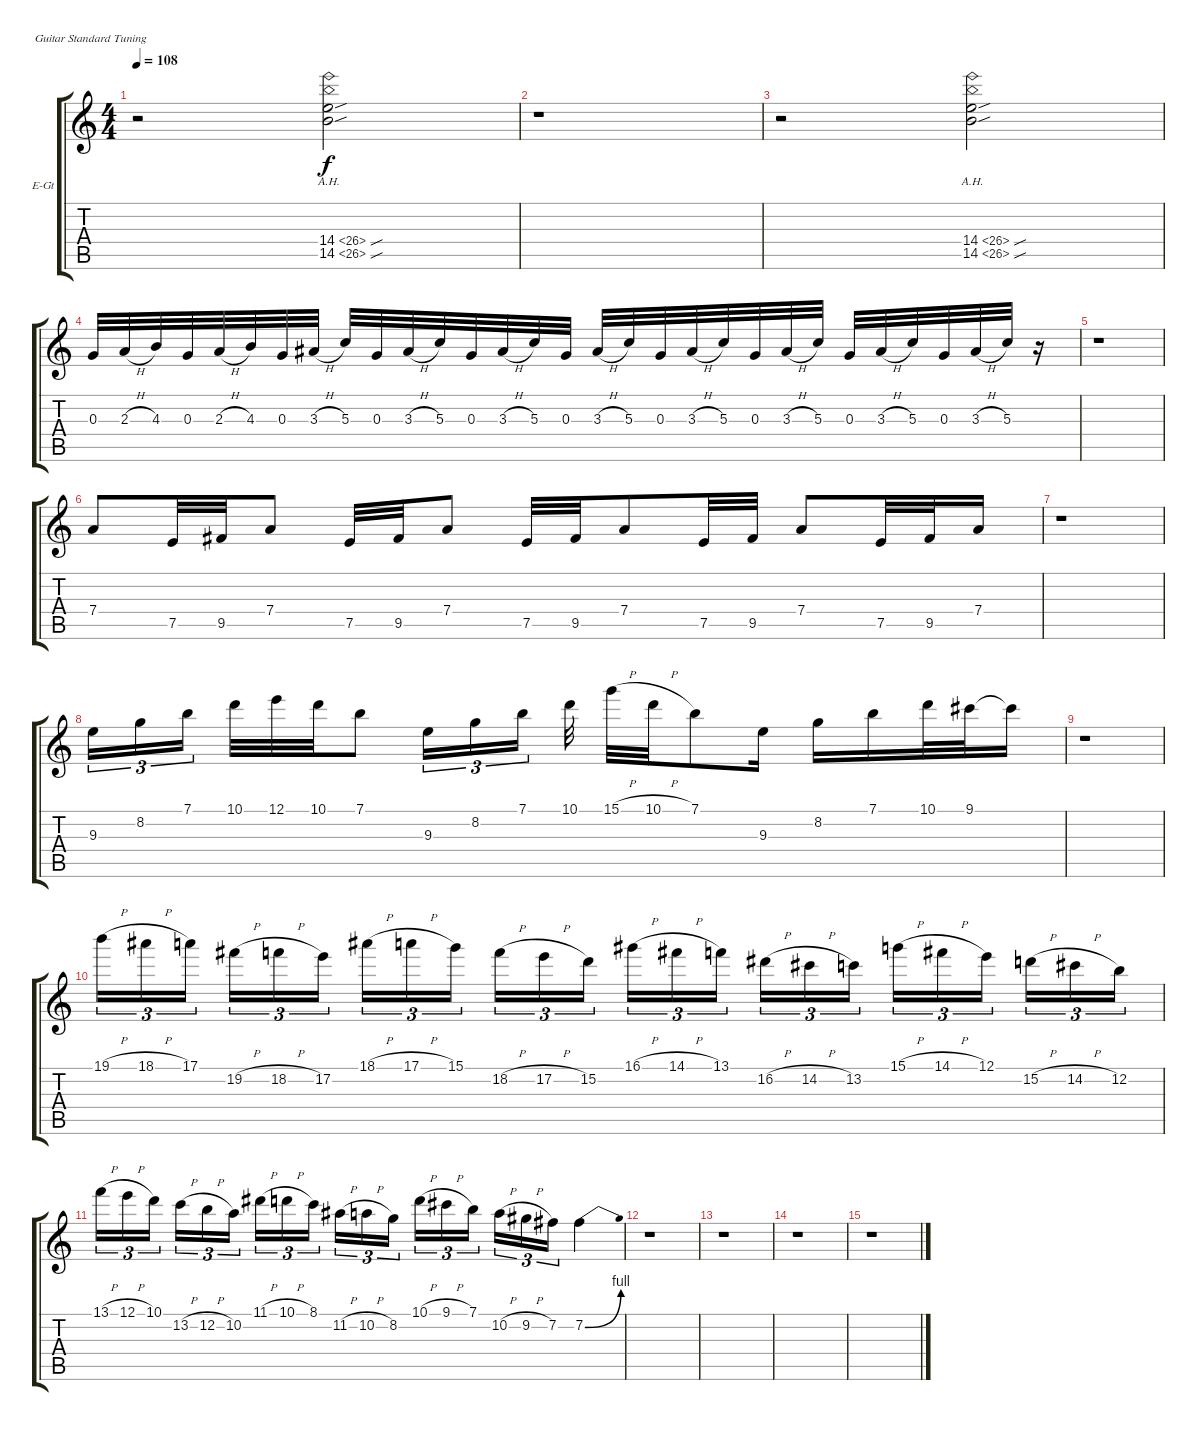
\bracketExtendMode groupsimilarinstruments
\firstSystemTrackNameOrientation horizontal
\otherSystemsTrackNameOrientation horizontal
\track ("J5 Lead" "E-Gt") {instrument overdrivenguitar}
\staff {score tabs}
\tuning (E4 B3 G3 D3 A2 E2)
\ts (4 4)
\tempo 108
\clef g2
\ks c
r.2{dy f} (14.4{ah 12 sou} 14.5{ah 12 sou}).2 |
r.1 |
r.2 (14.4{ah 12 sou} 14.5{ah 12 sou}).2 |
0.3.32 2.3{h}.32 4.3.32 0.3.32 2.3{h}.32 4.3.32 0.3.32 3.3{h}.32 5.3.32 0.3.32 3.3{h}.32 5.3.32 0.3.32 3.3{h}.32 5.3.32 0.3.32 3.3{h}.32 5.3.32 0.3.32 3.3{h}.32 5.3.32 0.3.32 3.3{h}.32 5.3.32 0.3.32 3.3{h}.32 5.3.32 0.3.32 3.3{h}.32 5.3.32 r.16 |
r.1 |
7.4.8 7.5.32 9.5.32 7.4.8 7.5.32 9.5.32 7.4.8 7.5.32 9.5.32 7.4.8 7.5.32 9.5.32 7.4.8 7.5.32 9.5.32 7.4.16 |
r.1 |
9.3.16{tu (3 2)} 8.2.16{tu (3 2)} 7.1.16{tu (3 2)} 10.1.32 12.1.32 10.1.32 7.1.8 9.3.16{tu (3 2)} 8.2.16{tu (3 2)} 7.1.16{tu (3 2)} 10.1.32 15.1{h}.32 10.1{h}.32 7.1.8 9.3.16 8.2.16 7.1.16 10.1.32 9.1.32 9.1{t}.16 |
r.1 |
19.1{h}.16{tu (3 2)} 18.1{h}.16{tu (3 2)} 17.1.16{tu (3 2)} 19.2{h}.16{tu (3 2)} 18.2{h}.16{tu (3 2)} 17.2.16{tu (3 2)} 18.1{h}.16{tu (3 2)} 17.1{h}.16{tu (3 2)} 15.1.16{tu (3 2)} 18.2{h}.16{tu (3 2)} 17.2{h}.16{tu (3 2)} 15.2.16{tu (3 2)} 16.1{h}.16{tu (3 2)} 14.1{h}.16{tu (3 2)} 13.1.16{tu (3 2)} 16.2{h}.16{tu (3 2)} 14.2{h}.16{tu (3 2)} 13.2.16{tu (3 2)} 15.1{h}.16{tu (3 2)} 14.1{h}.16{tu (3 2)} 12.1.16{tu (3 2)} 15.2{h}.16{tu (3 2)} 14.2{h}.16{tu (3 2)} 12.2.16{tu (3 2)} |
13.1{h}.16{tu (3 2)} 12.1{h}.16{tu (3 2)} 10.1.16{tu (3 2)} 13.2{h}.16{tu (3 2)} 12.2{h}.16{tu (3 2)} 10.2.16{tu (3 2)} 11.1{h}.16{tu (3 2)} 10.1{h}.16{tu (3 2)} 8.1.16{tu (3 2)} 11.2{h}.16{tu (3 2)} 10.2{h}.16{tu (3 2)} 8.2.16{tu (3 2)} 10.1{h}.16{tu (3 2)} 9.1{h}.16{tu (3 2)} 7.1.16{tu (3 2)} 10.2{h}.16{tu (3 2)} 9.2{h}.16{tu (3 2)} 7.2.16{tu (3 2)} 7.2{be (bend 0 0 15 4)}.4 |
r.1 |
r.1 |
r.1 |
r.1
